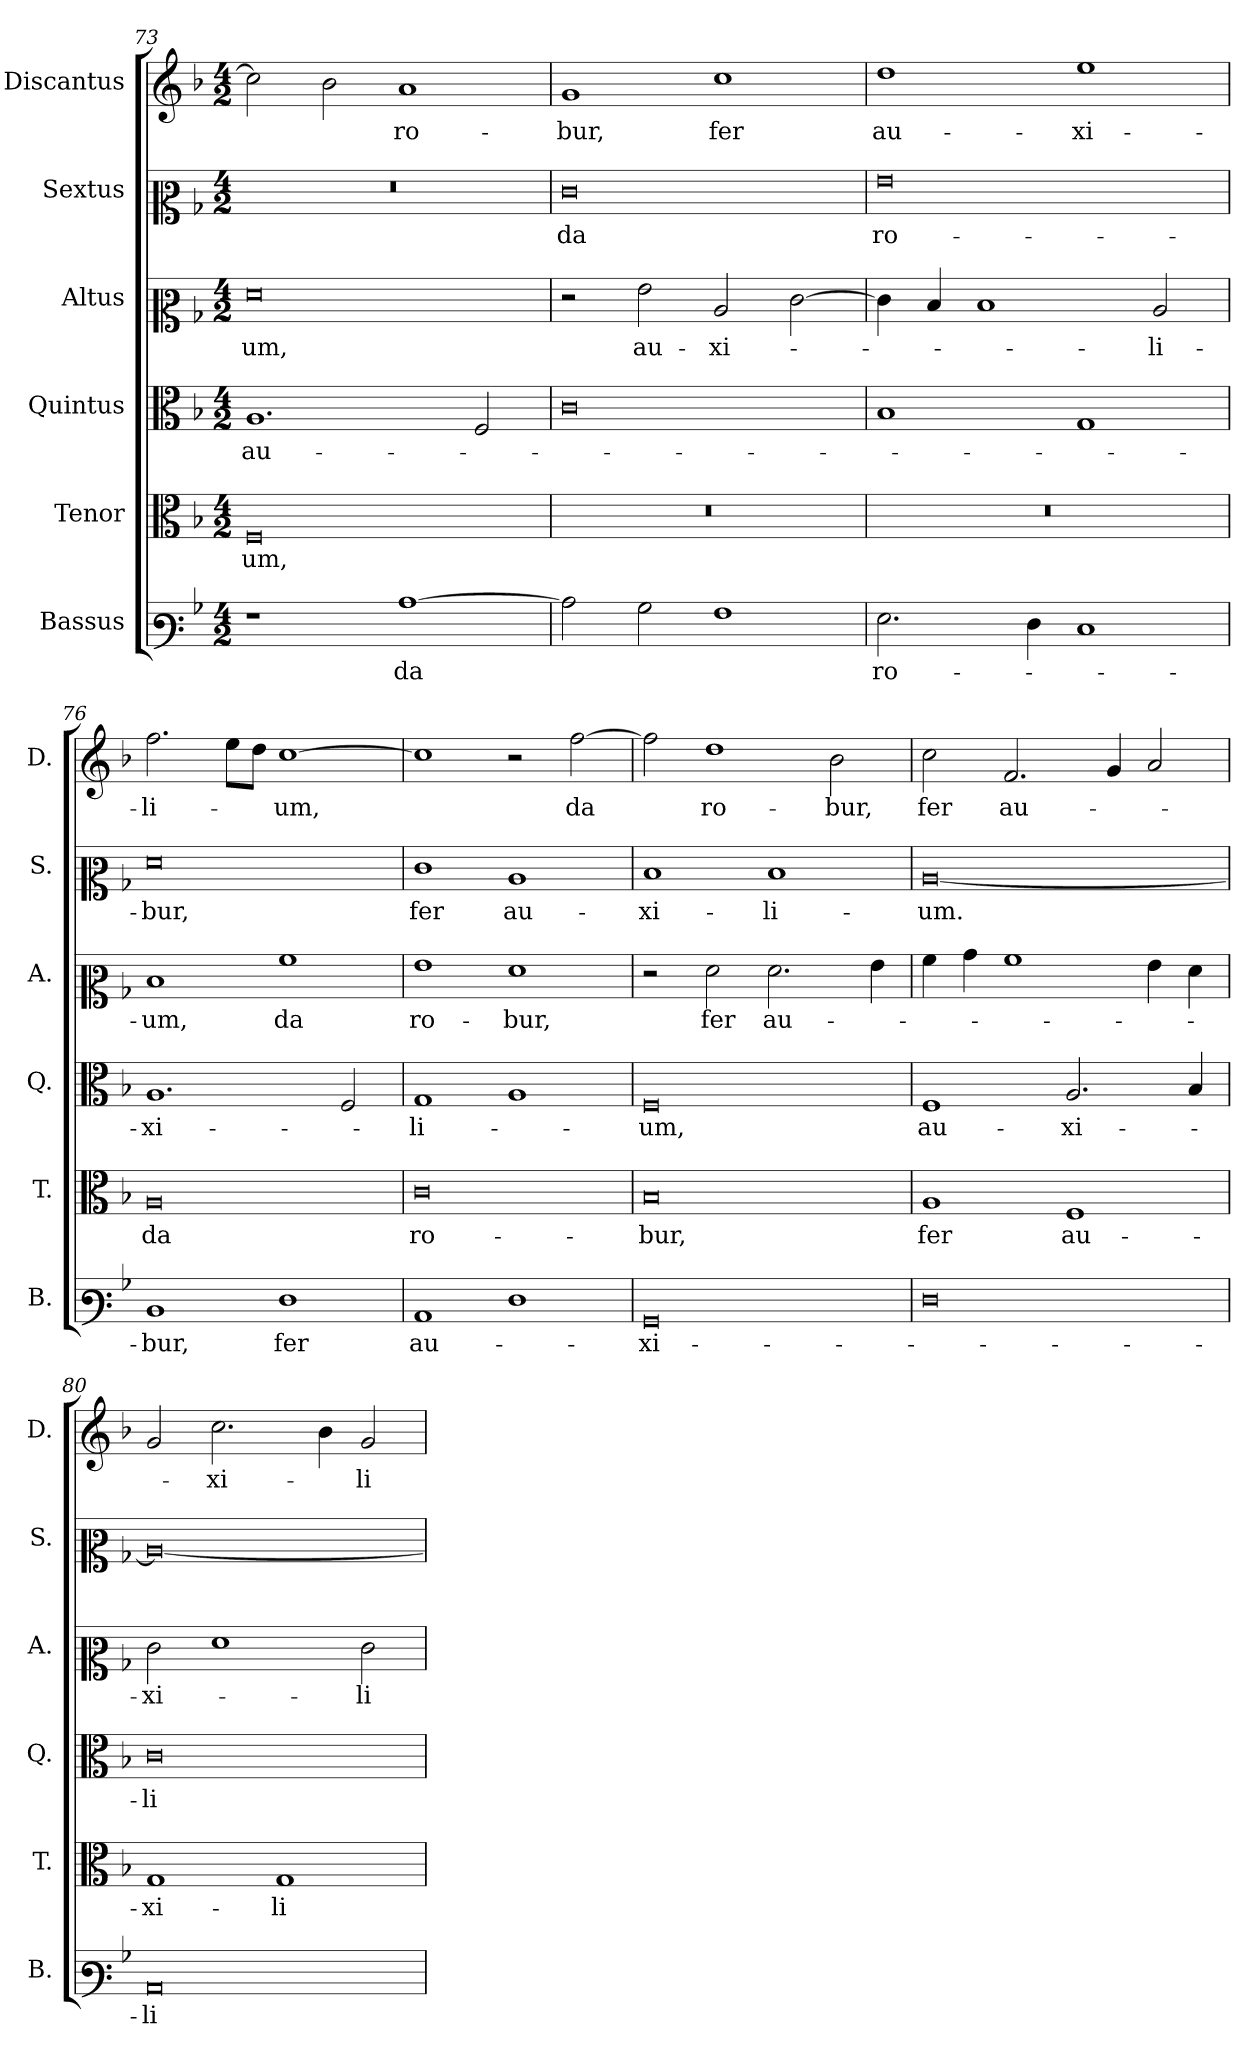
**kern	**text	**kern	**text	**kern	**text	**kern	**text	**kern	**text	**kern	**text
*part6	*part6	*part5	*part5	*part4	*part4	*part3	*part3	*part2	*part2	*part1	*part1
*staff6	*staff6	*staff5	*staff5	*staff4	*staff4	*staff3	*staff3	*staff2	*staff2	*staff1	*staff1
*I"Bassus	*	*I"Tenor	*	*I"Quintus	*	*I"Altus	*	*I"Sextus	*	*I"Discantus	*
*I'B.	*	*I'T.	*	*I'Q.	*	*I'A.	*	*I'S.	*	*I'D.	*
*clefF3	*	*clefC3	*	*clefC3	*	*clefC2	*	*clefC2	*	*clefG2	*
*k[b-]	*	*k[b-]	*	*k[b-]	*	*k[b-]	*	*k[b-]	*	*k[b-]	*
*M4/2	*	*M4/2	*	*M4/2	*	*M4/2	*	*M4/2	*	*M4/2	*
=73	=73	=73	=73	=73	=73	=73	=73	=73	=73	=73	=73
1r	.	0F	-um,	1.A	au-	0f	-um,	0r	.	2cc\]	.
.	.	.	.	.	.	.	.	.	.	2b-\	.
[1c	da	.	.	.	.	.	.	.	.	1a	ro-
.	.	.	.	2F/	.	.	.	.	.	.	.
=74	=74	=74	=74	=74	=74	=74	=74	=74	=74	=74	=74
2c\]	.	0r	.	0c	.	2r	.	0e	da	1g	-bur,
2B-\	.	.	.	.	.	2g\	au-	.	.	.	.
1A	.	.	.	.	.	2c/	-xi-	.	.	1cc	fer
.	.	.	.	.	.	[2e\	.	.	.	.	.
=75	=75	=75	=75	=75	=75	=75	=75	=75	=75	=75	=75
2.G\	ro-	0r	.	1B-	.	4e\]	.	0g	ro-	1dd	au-
.	.	.	.	.	.	4d/	.	.	.	.	.
.	.	.	.	.	.	1d	.	.	.	.	.
4F\	.	.	.	.	.	.	.	.	.	.	.
1E	.	.	.	1G	.	.	.	.	.	1ee	-xi-
.	.	.	.	.	.	2c/	-li-	.	.	.	.
=76	=76	=76	=76	=76	=76	=76	=76	=76	=76	=76	=76
1D	-bur,	0A	da	1.A	-xi-	1d	-um,	0f	-bur,	2.ff\	-li-
.	.	.	.	.	.	.	.	.	.	8ee\L	.
.	.	.	.	.	.	.	.	.	.	8dd\J	.
1F	fer	.	.	.	.	1a	da	.	.	[1cc	-um,
.	.	.	.	2F/	.	.	.	.	.	.	.
=77	=77	=77	=77	=77	=77	=77	=77	=77	=77	=77	=77
1C	au-	0c	ro-	1G	-li-	1g	ro-	1e	fer	1cc]	.
1F	.	.	.	1A	.	1f	-bur,	1c	au-	2r	.
.	.	.	.	.	.	.	.	.	.	[2ff\	da
!!LO:LB:g=z
=78	=78	=78	=78	=78	=78	=78	=78	=78	=78	=78	=78
0BB-	-xi-	0B-	-bur,	0F	-um,	2r	.	1d	-xi-	2ff\]	.
.	.	.	.	.	.	2f\	fer	.	.	1dd	ro-
.	.	.	.	.	.	2.f\	au-	1d	-li-	.	.
.	.	.	.	.	.	.	.	.	.	2b-\	-bur,
.	.	.	.	.	.	4g\	.	.	.	.	.
=79	=79	=79	=79	=79	=79	=79	=79	=79	=79	=79	=79
0F	.	1A	fer	1F	au-	4a\	.	[0c	-um.	2cc\	fer
.	.	.	.	.	.	4b-\	.	.	.	.	.
.	.	.	.	.	.	1a	.	.	.	2.f/	au-
.	.	1F	au-	2.A/	-xi-	.	.	.	.	.	.
.	.	.	.	.	.	.	.	.	.	4g/	.
.	.	.	.	.	.	4g\	.	.	.	2a/	.
.	.	.	.	4B-/	.	4f\	.	.	.	.	.
=80	=80	=80	=80	=80	=80	=80	=80	=80	=80	=80	=80
0C	-li-	1G	-xi-	0c	-li-	2e\	-xi-	0c_	.	2g/	.
.	.	.	.	.	.	1f	.	.	.	2.cc\	-xi-
.	.	1G	-li-	.	.	.	.	.	.	.	.
.	.	.	.	.	.	.	.	.	.	4b-\	.
.	.	.	.	.	.	2e\	-li-	.	.	2g/	-li-
=	=	=	=	=	=	=	=	=	=	=	=
*-	*-	*-	*-	*-	*-	*-	*-	*-	*-	*-	*-
